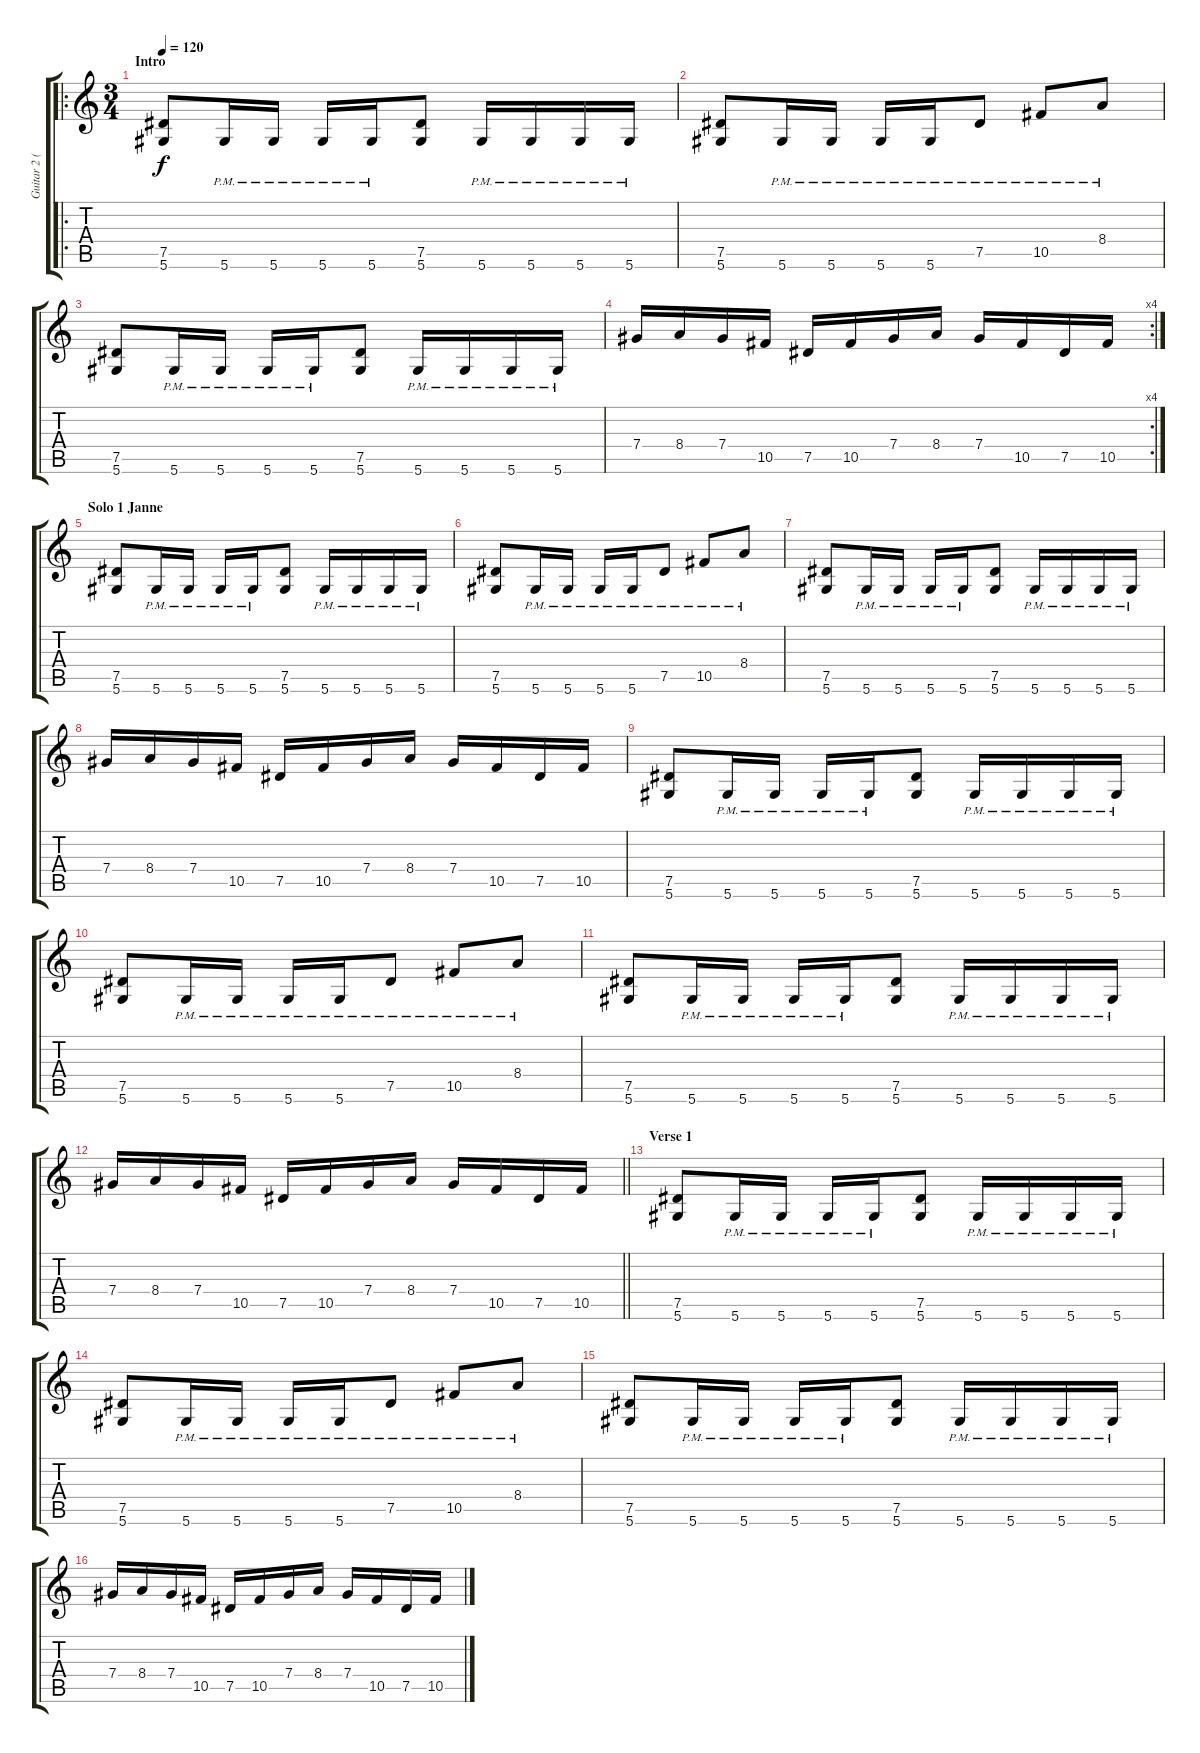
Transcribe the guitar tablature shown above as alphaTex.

\track ("Guitar 2 (Ville)" "Guitar 2 (") {instrument overdrivenguitar}
\staff {score tabs}
\tuning (Eb4 Bb3 Gb3 Db3 Ab2 Eb2) {hide}
\ro
\ts (3 4)
\section ("" "Intro")
\tempo 120
\clef g2
\ks c
(7.5 5.6).8{dy f instrument overdrivenguitar} 5.6{pm}.16 5.6{pm}.16 5.6{pm}.16 5.6{pm}.16 (7.5 5.6).8 5.6{pm}.16 5.6{pm}.16 5.6{pm}.16 5.6{pm}.16 |
(7.5 5.6).8 5.6{pm}.16 5.6{pm}.16 5.6{pm}.16 5.6{pm}.16 7.5{pm}.8 10.5{pm}.8 8.4{pm}.8 |
(7.5 5.6).8 5.6{pm}.16 5.6{pm}.16 5.6{pm}.16 5.6{pm}.16 (7.5 5.6).8 5.6{pm}.16 5.6{pm}.16 5.6{pm}.16 5.6{pm}.16 |
\rc 4
7.4.16 8.4.16 7.4.16 10.5.16 7.5.16 10.5.16 7.4.16 8.4.16 7.4.16 10.5.16 7.5.16 10.5.16 |
\section ("" "Solo 1 Janne")
(7.5 5.6).8 5.6{pm}.16 5.6{pm}.16 5.6{pm}.16 5.6{pm}.16 (7.5 5.6).8 5.6{pm}.16 5.6{pm}.16 5.6{pm}.16 5.6{pm}.16 |
(7.5 5.6).8 5.6{pm}.16 5.6{pm}.16 5.6{pm}.16 5.6{pm}.16 7.5{pm}.8 10.5{pm}.8 8.4{pm}.8 |
(7.5 5.6).8 5.6{pm}.16 5.6{pm}.16 5.6{pm}.16 5.6{pm}.16 (7.5 5.6).8 5.6{pm}.16 5.6{pm}.16 5.6{pm}.16 5.6{pm}.16 |
7.4.16 8.4.16 7.4.16 10.5.16 7.5.16 10.5.16 7.4.16 8.4.16 7.4.16 10.5.16 7.5.16 10.5.16 |
(7.5 5.6).8 5.6{pm}.16 5.6{pm}.16 5.6{pm}.16 5.6{pm}.16 (7.5 5.6).8 5.6{pm}.16 5.6{pm}.16 5.6{pm}.16 5.6{pm}.16 |
(7.5 5.6).8 5.6{pm}.16 5.6{pm}.16 5.6{pm}.16 5.6{pm}.16 7.5{pm}.8 10.5{pm}.8 8.4{pm}.8 |
(7.5 5.6).8 5.6{pm}.16 5.6{pm}.16 5.6{pm}.16 5.6{pm}.16 (7.5 5.6).8 5.6{pm}.16 5.6{pm}.16 5.6{pm}.16 5.6{pm}.16 |
\barLineRight lightlight
7.4.16 8.4.16 7.4.16 10.5.16 7.5.16 10.5.16 7.4.16 8.4.16 7.4.16 10.5.16 7.5.16 10.5.16 |
\section ("" "Verse 1")
(7.5 5.6).8 5.6{pm}.16 5.6{pm}.16 5.6{pm}.16 5.6{pm}.16 (7.5 5.6).8 5.6{pm}.16 5.6{pm}.16 5.6{pm}.16 5.6{pm}.16 |
(7.5 5.6).8 5.6{pm}.16 5.6{pm}.16 5.6{pm}.16 5.6{pm}.16 7.5{pm}.8 10.5{pm}.8 8.4{pm}.8 |
(7.5 5.6).8 5.6{pm}.16 5.6{pm}.16 5.6{pm}.16 5.6{pm}.16 (7.5 5.6).8 5.6{pm}.16 5.6{pm}.16 5.6{pm}.16 5.6{pm}.16 |
7.4.16 8.4.16 7.4.16 10.5.16 7.5.16 10.5.16 7.4.16 8.4.16 7.4.16 10.5.16 7.5.16 10.5.16
